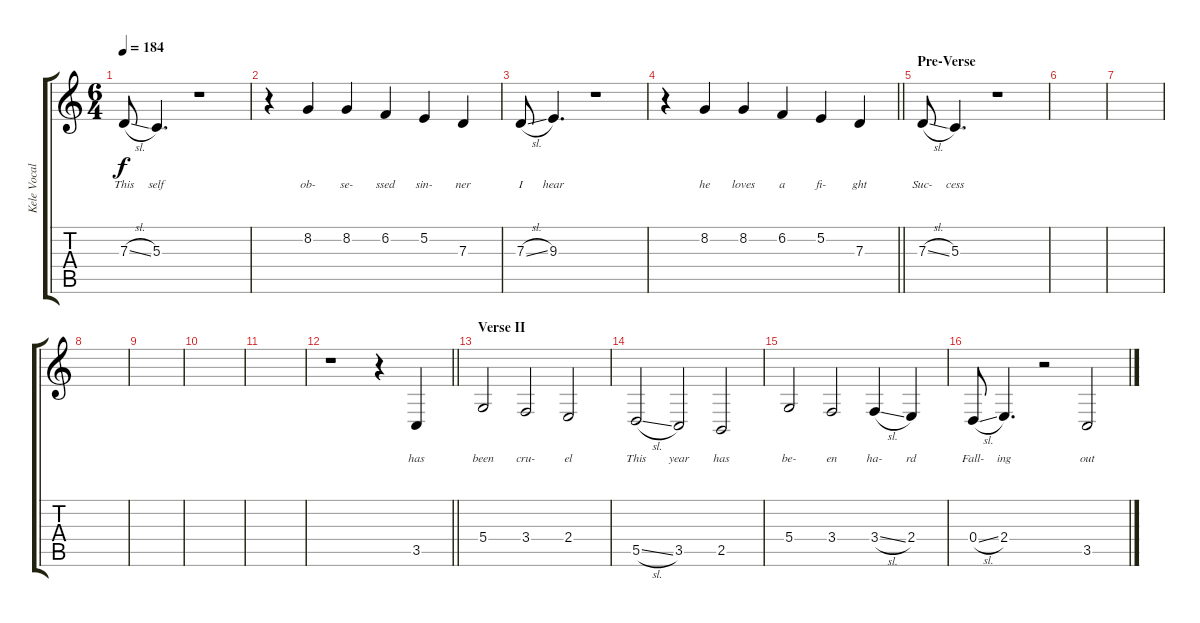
\track ("Kele Vocals" "Kele Vocal") {instrument choiraahs}
\staff {score tabs}
\tuning (E4 B3 G3 D3 A2 E2) {hide}
\ts (6 4)
\tempo 184
\clef g2
\ks c
7.3{sl}.8{lyrics (0 "This") lyrics (1 "") lyrics (2 "") lyrics (3 "") lyrics (4 "") dy f} 5.3.4{d lyrics (0 "self") lyrics (1 "") lyrics (2 "") lyrics (3 "") lyrics (4 "")} r.1 |
r.4 8.2.4{lyrics (0 "ob-") lyrics (1 "") lyrics (2 "") lyrics (3 "") lyrics (4 "")} 8.2.4{lyrics (0 "se-") lyrics (1 "") lyrics (2 "") lyrics (3 "") lyrics (4 "")} 6.2.4{lyrics (0 "ssed") lyrics (1 "") lyrics (2 "") lyrics (3 "") lyrics (4 "")} 5.2.4{lyrics (0 "sin-") lyrics (1 "") lyrics (2 "") lyrics (3 "") lyrics (4 "")} 7.3.4{lyrics (0 "ner") lyrics (1 "") lyrics (2 "") lyrics (3 "") lyrics (4 "")} |
7.3{sl}.8{lyrics (0 "I") lyrics (1 "") lyrics (2 "") lyrics (3 "") lyrics (4 "")} 9.3.4{d lyrics (0 "hear") lyrics (1 "") lyrics (2 "") lyrics (3 "") lyrics (4 "")} r.1 |
\barLineRight lightlight
r.4 8.2.4{lyrics (0 "he") lyrics (1 "") lyrics (2 "") lyrics (3 "") lyrics (4 "")} 8.2.4{lyrics (0 "loves") lyrics (1 "") lyrics (2 "") lyrics (3 "") lyrics (4 "")} 6.2.4{lyrics (0 "a") lyrics (1 "") lyrics (2 "") lyrics (3 "") lyrics (4 "")} 5.2.4{lyrics (0 "fi-") lyrics (1 "") lyrics (2 "") lyrics (3 "") lyrics (4 "")} 7.3.4{lyrics (0 "ght") lyrics (1 "") lyrics (2 "") lyrics (3 "") lyrics (4 "")} |
\section ("" "Pre-Verse")
7.3{sl}.8{lyrics (0 "Suc-") lyrics (1 "") lyrics (2 "") lyrics (3 "") lyrics (4 "")} 5.3.4{d lyrics (0 "cess") lyrics (1 "") lyrics (2 "") lyrics (3 "") lyrics (4 "")} r.1 |
|
|
|
|
|
|
\barLineRight lightlight
r.1 r.4 3.5.4{lyrics (0 "has") lyrics (1 "") lyrics (2 "") lyrics (3 "") lyrics (4 "")} |
\section ("" "Verse II")
5.4.2{lyrics (0 "been") lyrics (1 "") lyrics (2 "") lyrics (3 "") lyrics (4 "")} 3.4.2{lyrics (0 "cru-") lyrics (1 "") lyrics (2 "") lyrics (3 "") lyrics (4 "")} 2.4.2{lyrics (0 "el") lyrics (1 "") lyrics (2 "") lyrics (3 "") lyrics (4 "")} |
5.5{sl}.2{lyrics (0 "This") lyrics (1 "") lyrics (2 "") lyrics (3 "") lyrics (4 "")} 3.5.2{lyrics (0 "year") lyrics (1 "") lyrics (2 "") lyrics (3 "") lyrics (4 "")} 2.5.2{lyrics (0 "has") lyrics (1 "") lyrics (2 "") lyrics (3 "") lyrics (4 "")} |
5.4.2{lyrics (0 "be-") lyrics (1 "") lyrics (2 "") lyrics (3 "") lyrics (4 "")} 3.4.2{lyrics (0 "en") lyrics (1 "") lyrics (2 "") lyrics (3 "") lyrics (4 "")} 3.4{sl}.4{lyrics (0 "ha-") lyrics (1 "") lyrics (2 "") lyrics (3 "") lyrics (4 "")} 2.4.4{lyrics (0 "rd") lyrics (1 "") lyrics (2 "") lyrics (3 "") lyrics (4 "")} |
0.4{sl}.8{lyrics (0 "Fall-") lyrics (1 "") lyrics (2 "") lyrics (3 "") lyrics (4 "")} 2.4.4{d lyrics (0 "ing") lyrics (1 "") lyrics (2 "") lyrics (3 "") lyrics (4 "")} r.2 3.5.2{lyrics (0 "out") lyrics (1 "") lyrics (2 "") lyrics (3 "") lyrics (4 "")}
